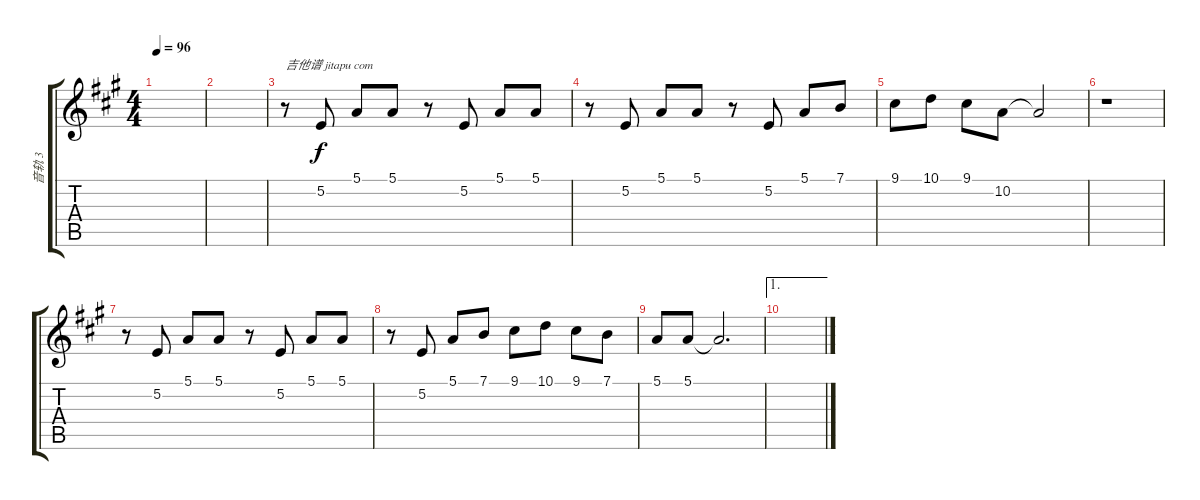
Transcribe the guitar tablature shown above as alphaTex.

\track ("音轨 3" "音轨 3") {instrument choiraahs}
\staff {score tabs}
\tuning (E4 B3 G3 D3 A2 E2) {hide}
\ts (4 4)
\tempo 96
\clef g2
\ks a
|
|
r.8{txt "吉他谱 jitapu com"} 5.2.8 5.1.8 5.1.8 r.8 5.2.8 5.1.8 5.1.8 |
r.8 5.2.8 5.1.8 5.1.8 r.8 5.2.8 5.1.8 7.1.8 |
9.1.8 10.1.8 9.1.8 10.2.8 10.2{t}.2 |
r.1 |
r.8 5.2.8 5.1.8 5.1.8 r.8 5.2.8 5.1.8 5.1.8 |
r.8 5.2.8 5.1.8 7.1.8 9.1.8 10.1.8 9.1.8 7.1.8 |
5.1.8 5.1.8 5.1{t}.2{d} |
\ae 1
